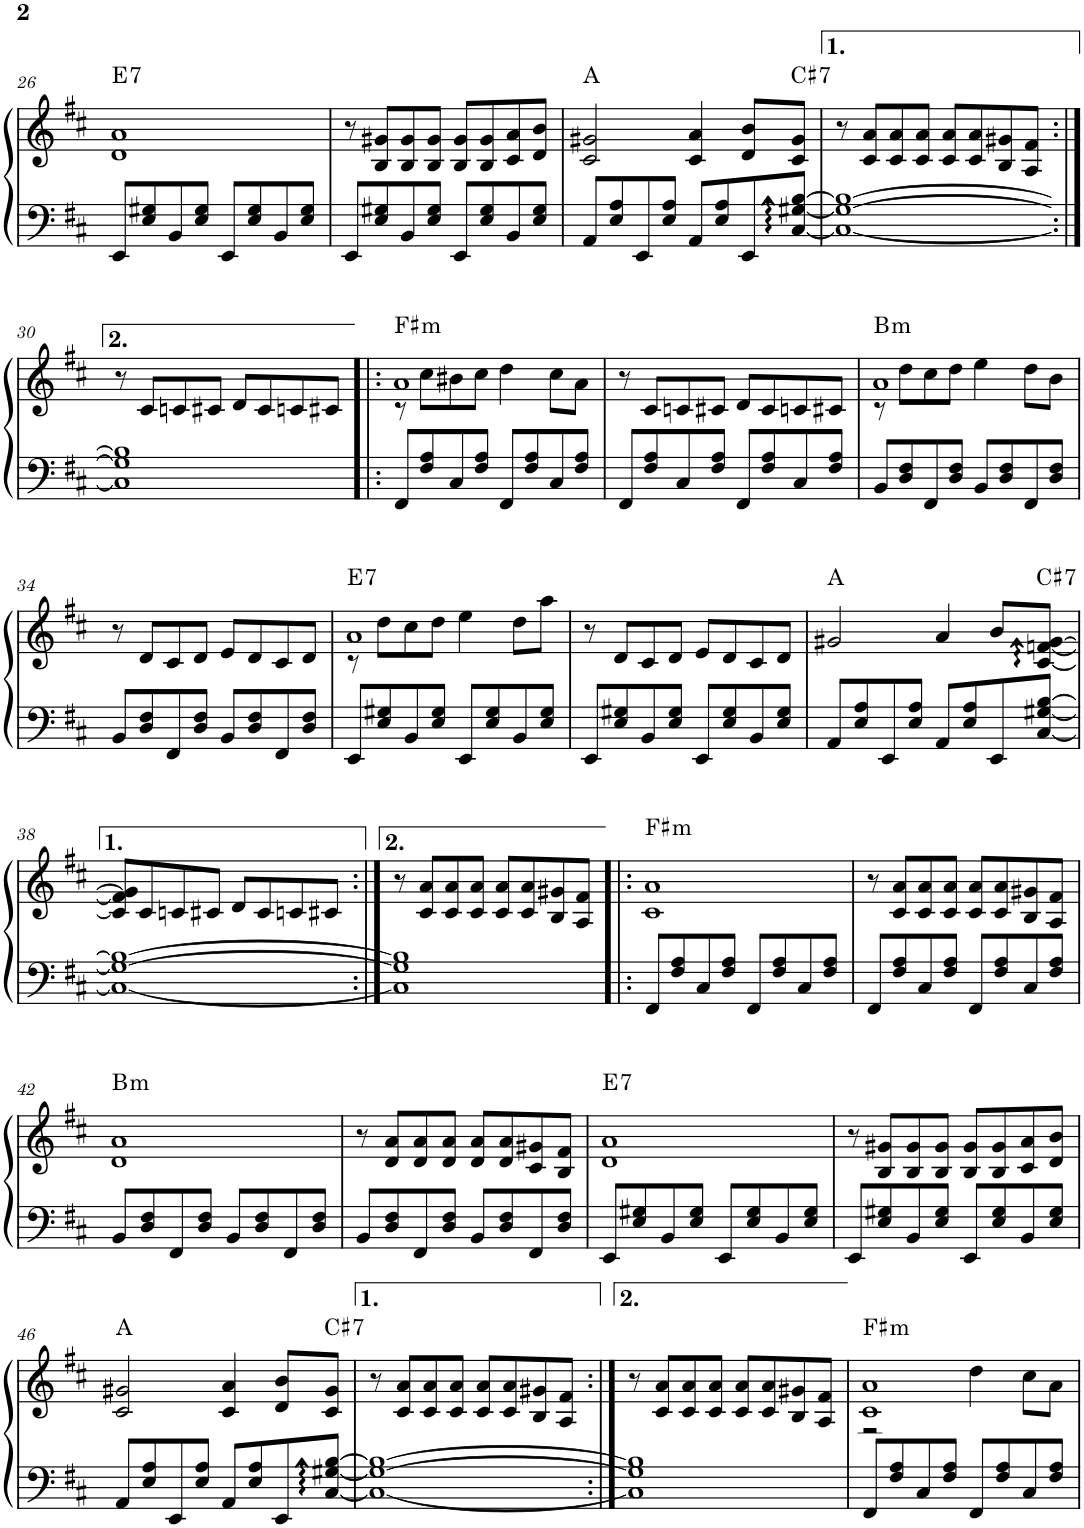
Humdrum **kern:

**kern	**kern	**harte
*part1	*part1	*part1
*staff2	*staff1	*
*I"Piano	*	*
*I'Pno.	*	*
!!LO:PB:g=z
*clefF4	*clefG2	*
*k[f#c#]	*k[f#c#]	*
*M4/4	*M4/4	*
=26	=26	=26
!	!	!LO:H:kt=7
8EE/L	1d 1a	E:7
8E/ 8G#X/	.	.
8BB/	.	.
8E/ 8G#/J	.	.
8EE/L	.	.
8E/ 8G#/	.	.
8BB/	.	.
8E/ 8G#/J	.	.
=27	=27	=27
8EE/L	8r	.
8E/ 8G#X/	8B/ 8g#X/L	.
8BB/	8B/ 8g#/	.
8E/ 8G#/J	8B/ 8g#/J	.
8EE/L	8B/ 8g#/L	.
8E/ 8G#/	8B/ 8g#/	.
8BB/	8c#/ 8a/	.
8E/ 8G#/J	8d/ 8b/J	.
=28	=28	=28
8AA/L	2c#/ 2g#X/	A:maj
8E/ 8A/	.	.
8EE/	.	.
8E/ 8A/J	.	.
8AA/L	4c#/ 4a/	.
8E/ 8A/	.	.
8EE/	8d/ 8b/L	.
!	!	!LO:H:kt=7
[8C#/ [8G#X/ [8B/J	8c#/ 8g#/J	C#:7
=29	=29	=29
1C#_ 1G#_ 1B_	8r	.
.	8c#/ 8a/L	.
.	8c#/ 8a/	.
.	8c#/ 8a/J	.
.	8c#/ 8a/L	.
.	8c#/ 8a/	.
.	8B/ 8g#X/	.
.	8A/ 8f#/J	.
!!LO:LB:g=z
=30:|!	=30:|!	=30:|!
1C#] 1G#] 1B]	8r	.
.	8c#/L	.
.	8cn/	.
.	8c#X/J	.
.	8d/L	.
.	8c#/	.
.	8cn/	.
.	8c#X/J	.
=31!|:	=31!|:	=31!|:
*	*^	*
!	!	!	!LO:H:kt=m
8FF#/L	1a	8r	F#:min
8F#/ 8A/	.	8cc#\L	.
8C#/	.	8b#X\	.
8F#/ 8A/J	.	8cc#\J	.
8FF#/L	.	4dd\	.
8F#/ 8A/	.	.	.
8C#/	.	8cc#\L	.
8F#/ 8A/J	.	8a\J	.
*	*v	*v	*
=32	=32	=32
8FF#/L	8r	.
8F#/ 8A/	8c#/L	.
8C#/	8cn/	.
8F#/ 8A/J	8c#X/J	.
8FF#/L	8d/L	.
8F#/ 8A/	8c#/	.
8C#/	8cn/	.
8F#/ 8A/J	8c#X/J	.
=33	=33	=33
*	*^	*
!	!	!	!LO:H:kt=m
8BB/L	1a	8r	B:min
8D/ 8F#/	.	8dd\L	.
8FF#/	.	8cc#\	.
8D/ 8F#/J	.	8dd\J	.
8BB/L	.	4ee\	.
8D/ 8F#/	.	.	.
8FF#/	.	8dd\L	.
8D/ 8F#/J	.	8b\J	.
*	*v	*v	*
!!LO:LB:g=z
=34	=34	=34
8BB/L	8r	.
8D/ 8F#/	8d/L	.
8FF#/	8c#/	.
8D/ 8F#/J	8d/J	.
8BB/L	8e/L	.
8D/ 8F#/	8d/	.
8FF#/	8c#/	.
8D/ 8F#/J	8d/J	.
=35	=35	=35
*	*^	*
!	!	!	!LO:H:kt=7
8EE/L	1a	8r	E:7
8E/ 8G#X/	.	8dd\L	.
8BB/	.	8cc#\	.
8E/ 8G#/J	.	8dd\J	.
8EE/L	.	4ee\	.
8E/ 8G#/	.	.	.
8BB/	.	8dd\L	.
8E/ 8G#/J	.	8aa\J	.
*	*v	*v	*
=36	=36	=36
8EE/L	8r	.
8E/ 8G#X/	8d/L	.
8BB/	8c#/	.
8E/ 8G#/J	8d/J	.
8EE/L	8e/L	.
8E/ 8G#/	8d/	.
8BB/	8c#/	.
8E/ 8G#/J	8d/J	.
=37	=37	=37
8AA/L	2g#X/	A:maj
8E/ 8A/	.	.
8EE/	.	.
8E/ 8A/J	.	.
8AA/L	4a/	.
8E/ 8A/	.	.
8EE/	8b/L	.
!	!	!LO:H:kt=7
[8C#/ [8G#X/ [8B/J	[8c#/ [8fn/ [8g#/J	C#:7
!!LO:LB:g=z
=38	=38	=38
1C#_ 1G#_ 1B_	8c#/] 8f/] 8g#/]L	.
.	8c#/	.
.	8cn/	.
.	8c#X/J	.
.	8d/L	.
.	8c#/	.
.	8cn/	.
.	8c#X/J	.
=39:|!	=39:|!	=39:|!
1C#] 1G#] 1B]	8r	.
.	8c#/ 8a/L	.
.	8c#/ 8a/	.
.	8c#/ 8a/J	.
.	8c#/ 8a/L	.
.	8c#/ 8a/	.
.	8B/ 8g#X/	.
.	8A/ 8f#/J	.
=40!|:	=40!|:	=40!|:
!	!	!LO:H:kt=m
8FF#/L	1c# 1a	F#:min
8F#/ 8A/	.	.
8C#/	.	.
8F#/ 8A/J	.	.
8FF#/L	.	.
8F#/ 8A/	.	.
8C#/	.	.
8F#/ 8A/J	.	.
=41	=41	=41
8FF#/L	8r	.
8F#/ 8A/	8c#/ 8a/L	.
8C#/	8c#/ 8a/	.
8F#/ 8A/J	8c#/ 8a/J	.
8FF#/L	8c#/ 8a/L	.
8F#/ 8A/	8c#/ 8a/	.
8C#/	8B/ 8g#X/	.
8F#/ 8A/J	8A/ 8f#/J	.
!!LO:LB:g=z
=42	=42	=42
!	!	!LO:H:kt=m
8BB/L	1d 1a	B:min
8D/ 8F#/	.	.
8FF#/	.	.
8D/ 8F#/J	.	.
8BB/L	.	.
8D/ 8F#/	.	.
8FF#/	.	.
8D/ 8F#/J	.	.
=43	=43	=43
8BB/L	8r	.
8D/ 8F#/	8d/ 8a/L	.
8FF#/	8d/ 8a/	.
8D/ 8F#/J	8d/ 8a/J	.
8BB/L	8d/ 8a/L	.
8D/ 8F#/	8d/ 8a/	.
8FF#/	8c#/ 8g#X/	.
8D/ 8F#/J	8B/ 8f#/J	.
=44	=44	=44
!	!	!LO:H:kt=7
8EE/L	1d 1a	E:7
8E/ 8G#X/	.	.
8BB/	.	.
8E/ 8G#/J	.	.
8EE/L	.	.
8E/ 8G#/	.	.
8BB/	.	.
8E/ 8G#/J	.	.
=45	=45	=45
8EE/L	8r	.
8E/ 8G#X/	8B/ 8g#X/L	.
8BB/	8B/ 8g#/	.
8E/ 8G#/J	8B/ 8g#/J	.
8EE/L	8B/ 8g#/L	.
8E/ 8G#/	8B/ 8g#/	.
8BB/	8c#/ 8a/	.
8E/ 8G#/J	8d/ 8b/J	.
!!LO:LB:g=z
=46	=46	=46
8AA/L	2c#/ 2g#X/	A:maj
8E/ 8A/	.	.
8EE/	.	.
8E/ 8A/J	.	.
8AA/L	4c#/ 4a/	.
8E/ 8A/	.	.
8EE/	8d/ 8b/L	.
!	!	!LO:H:kt=7
[8C#/ [8G#X/ [8B/J	8c#/ 8g#/J	C#:7
=47	=47	=47
1C#_ 1G#_ 1B_	8r	.
.	8c#/ 8a/L	.
.	8c#/ 8a/	.
.	8c#/ 8a/J	.
.	8c#/ 8a/L	.
.	8c#/ 8a/	.
.	8B/ 8g#X/	.
.	8A/ 8f#/J	.
=48:|!	=48:|!	=48:|!
1C#] 1G#] 1B]	8r	.
.	8c#/ 8a/L	.
.	8c#/ 8a/	.
.	8c#/ 8a/J	.
.	8c#/ 8a/L	.
.	8c#/ 8a/	.
.	8B/ 8g#X/	.
.	8A/ 8f#/J	.
=49	=49	=49
*	*^	*
!	!	!	!LO:H:kt=m
8FF#/L	1c# 1a	2r	F#:min
8F#/ 8A/	.	.	.
8C#/	.	.	.
8F#/ 8A/J	.	.	.
8FF#/L	.	4dd\	.
8F#/ 8A/	.	.	.
8C#/	.	8cc#\L	.
8F#/ 8A/J	.	8a\J	.
*	*v	*v	*
=	=	=
*-	*-	*-
